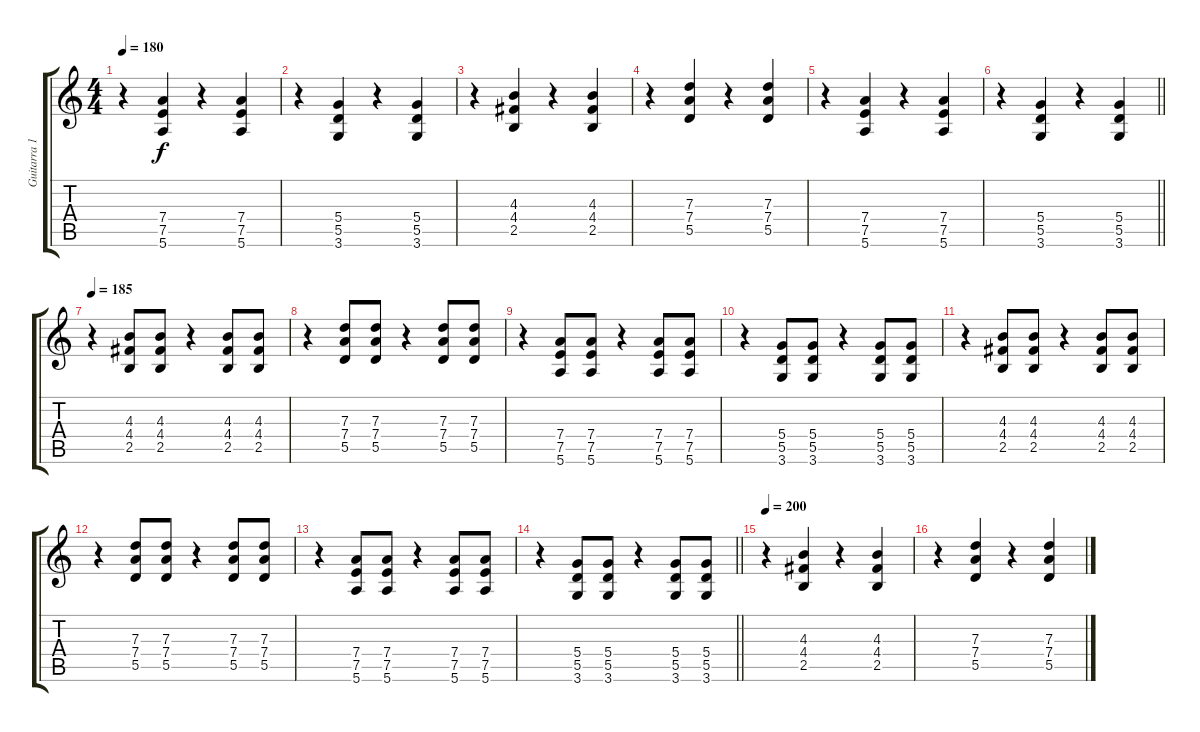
\track ("Guitarra 1 - Mathias" "Guitarra 1") {instrument overdrivenguitar}
\staff {score tabs}
\tuning (E4 B3 G3 D3 A2 E2) {hide}
\ts (4 4)
\tempo 180
\clef g2
\ks c
r.4{dy f} (7.4 7.5 5.6).4 r.4 (7.4 7.5 5.6).4 |
r.4 (5.4 5.5 3.6).4 r.4 (5.4 5.5 3.6).4 |
r.4 (4.3 4.4 2.5).4 r.4 (4.3 4.4 2.5).4 |
r.4 (7.3 7.4 5.5).4 r.4 (7.3 7.4 5.5).4 |
r.4 (7.4 7.5 5.6).4 r.4 (7.4 7.5 5.6).4 |
\barLineRight lightlight
r.4 (5.4 5.5 3.6).4 r.4 (5.4 5.5 3.6).4 |
\tempo 203
\tempo 185
r.4 (4.3 4.4 2.5).8 (4.3 4.4 2.5).8 r.4 (4.3 4.4 2.5).8 (4.3 4.4 2.5).8 |
r.4 (7.3 7.4 5.5).8 (7.3 7.4 5.5).8 r.4 (7.3 7.4 5.5).8 (7.3 7.4 5.5).8 |
r.4 (7.4 7.5 5.6).8 (7.4 7.5 5.6).8 r.4 (7.4 7.5 5.6).8 (7.4 7.5 5.6).8 |
r.4 (5.4 5.5 3.6).8 (5.4 5.5 3.6).8 r.4 (5.4 5.5 3.6).8 (5.4 5.5 3.6).8 |
r.4 (4.3 4.4 2.5).8 (4.3 4.4 2.5).8 r.4 (4.3 4.4 2.5).8 (4.3 4.4 2.5).8 |
r.4 (7.3 7.4 5.5).8 (7.3 7.4 5.5).8 r.4 (7.3 7.4 5.5).8 (7.3 7.4 5.5).8 |
r.4 (7.4 7.5 5.6).8 (7.4 7.5 5.6).8 r.4 (7.4 7.5 5.6).8 (7.4 7.5 5.6).8 |
\barLineRight lightlight
r.4 (5.4 5.5 3.6).8 (5.4 5.5 3.6).8 r.4 (5.4 5.5 3.6).8 (5.4 5.5 3.6).8 |
\tempo 200
r.4 (4.3 4.4 2.5).4 r.4 (4.3 4.4 2.5).4 |
r.4 (7.3 7.4 5.5).4 r.4 (7.3 7.4 5.5).4
